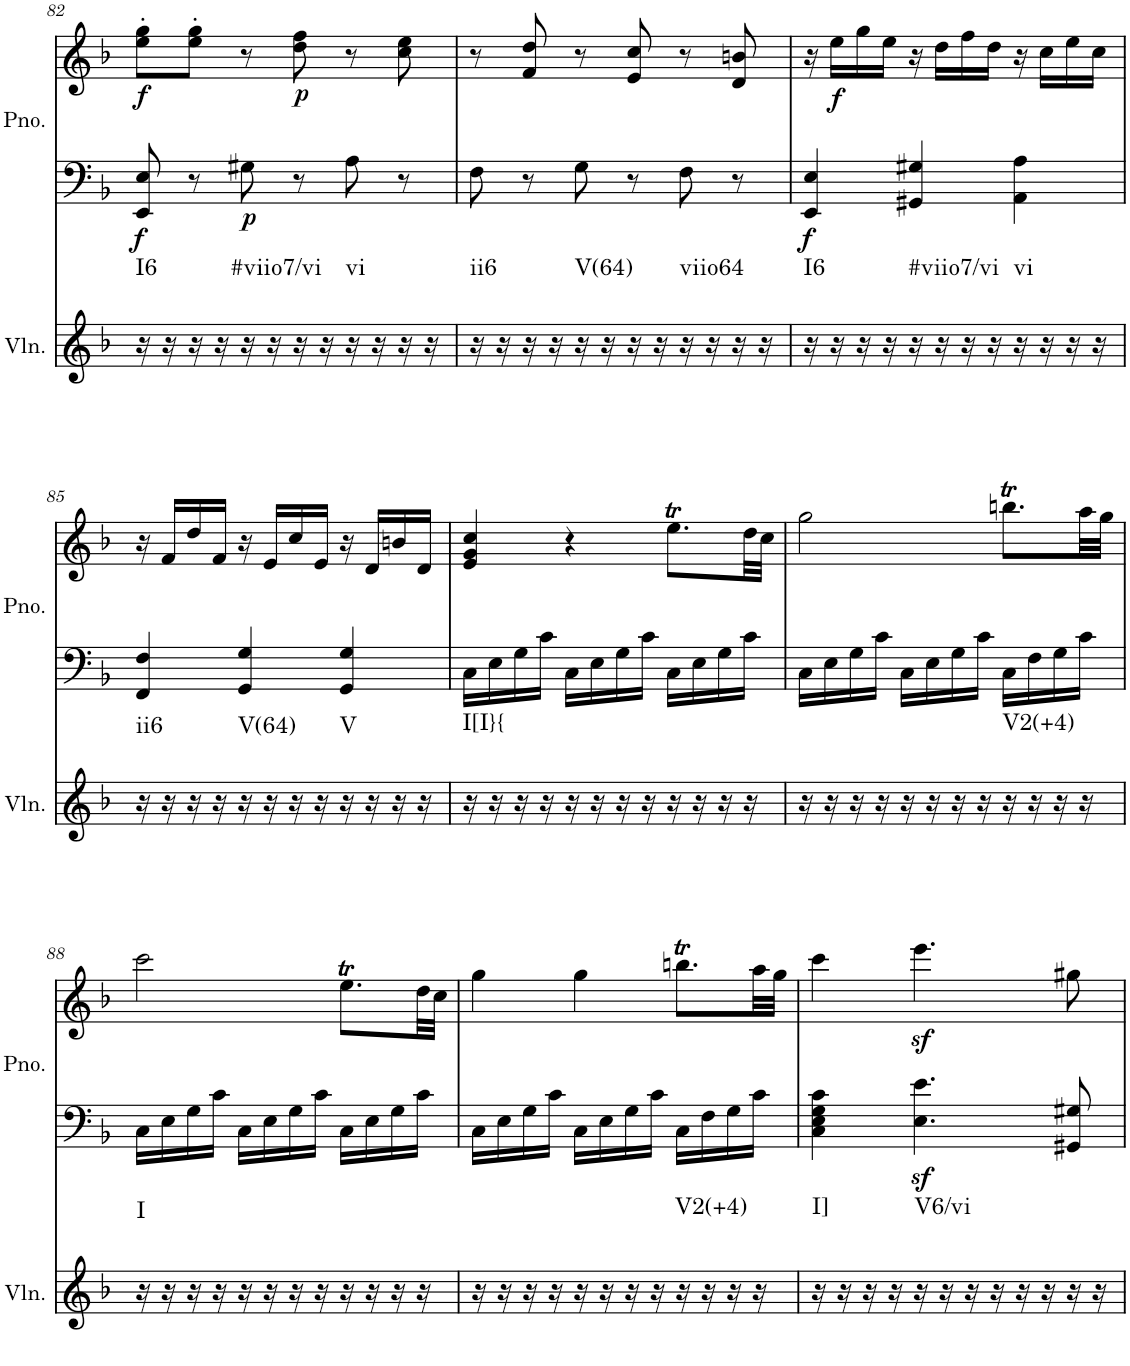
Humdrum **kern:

**kern	**harte	**kern	**kern	**dynam
*part2	*part2	*part1	*part1	*part1
*staff3	*	*staff2	*staff1	*staff1/2
*I"Violin	*	*I"Piano, Piano right	*	*
*I'Vln.	*	*I'Pno.	*	*
!!LO:PB:g=z
*clefG2	*	*clefF4	*clefG2	*
*k[b-]	*	*k[b-]	*k[b-]	*
*M3/4	*	*M3/4	*M3/4	*
=82	=82	=82	=82	=82
!	!	!	!	!LO:DY:b=2
!	!LO:H:kt=I6	!	!	!LO:DY:n=1:b
16r	N	8EE/ 8E/	8ee\' 8gg\'L	f f
16r	.	.	.	.
16r	.	8r	8ee\' 8gg\'J	.
16r	.	.	.	.
!	!LO:H:kt=#viio7/vi	!	!	!LO:DY:n=2:b=2
16r	N	8G#X\	8r	p
16r	.	.	.	.
!	!	!	!	!LO:DY:n=3:b
16r	.	8r	8dd\ 8ff\	p
16r	.	.	.	.
!	!LO:H:kt=vi	!	!	!
16r	N	8A\	8r	.
16r	.	.	.	.
16r	.	8r	8cc\ 8ee\	.
16r	.	.	.	.
=83	=83	=83	=83	=83
!	!LO:H:kt=ii6	!	!	!
16r	N	8F\	8r	.
16r	.	.	.	.
16r	.	8r	8f/ 8dd/	.
16r	.	.	.	.
!	!LO:H:kt=V(64)	!	!	!
16r	N	8G\	8r	.
16r	.	.	.	.
16r	.	8r	8e/ 8cc/	.
16r	.	.	.	.
!	!LO:H:kt=viio64	!	!	!
16r	N	8F\	8r	.
16r	.	.	.	.
16r	.	8r	8d/ 8bn/	.
16r	.	.	.	.
=84	=84	=84	=84	=84
!	!LO:H:kt=I6	!	!	!LO:DY:b=2
16r	N	4EE/ 4E/	16r	f
!	!	!	!	!LO:DY:b
16r	.	.	16ee\LL	f
16r	.	.	16gg\	.
16r	.	.	16ee\JJ	.
!	!LO:H:kt=#viio7/vi	!	!	!
16r	N	4GG#X/ 4G#X/	16r	.
16r	.	.	16dd\LL	.
16r	.	.	16ff\	.
16r	.	.	16dd\JJ	.
!	!LO:H:kt=vi	!	!	!
16r	N	4AA\ 4A\	16r	.
16r	.	.	16cc\LL	.
16r	.	.	16ee\	.
16r	.	.	16cc\JJ	.
!!LO:LB:g=z
=85	=85	=85	=85	=85
!	!LO:H:kt=ii6	!	!	!
16r	N	4FF/ 4F/	16r	.
16r	.	.	16f/LL	.
16r	.	.	16dd/	.
16r	.	.	16f/JJ	.
!	!LO:H:kt=V(64)	!	!	!
16r	N	4GG/ 4G/	16r	.
16r	.	.	16e/LL	.
16r	.	.	16cc/	.
16r	.	.	16e/JJ	.
!	!LO:H:kt=V	!	!	!
16r	N	4GG/ 4G/	16r	.
16r	.	.	16d/LL	.
16r	.	.	16bn/	.
16r	.	.	16d/JJ	.
=86	=86	=86	=86	=86
!	!LO:H:kt=I[I}{	!	!	!
16r	N	16C\LL	4e/ 4g/ 4cc/	.
16r	.	16E\	.	.
16r	.	16G\	.	.
16r	.	16c\JJ	.	.
16r	.	16C\LL	4r	.
16r	.	16E\	.	.
16r	.	16G\	.	.
16r	.	16c\JJ	.	.
16r	.	16C\LL	8.eet\L	.
16r	.	16E\	.	.
16r	.	16G\	.	.
16r	.	16c\JJ	32dd\LL	.
.	.	.	32cc\JJJ	.
=87	=87	=87	=87	=87
16r	.	16C\LL	2gg\	.
16r	.	16E\	.	.
16r	.	16G\	.	.
16r	.	16c\JJ	.	.
16r	.	16C\LL	.	.
16r	.	16E\	.	.
16r	.	16G\	.	.
16r	.	16c\JJ	.	.
!	!LO:H:kt=V2(+4)	!	!	!
16r	N	16C\LL	8.bbnt\L	.
16r	.	16F\	.	.
16r	.	16G\	.	.
16r	.	16c\JJ	32aa\LL	.
.	.	.	32gg\JJJ	.
!!LO:LB:g=z
=88	=88	=88	=88	=88
!	!LO:H:kt=I	!	!	!
16r	N	16C\LL	2ccc\	.
16r	.	16E\	.	.
16r	.	16G\	.	.
16r	.	16c\JJ	.	.
16r	.	16C\LL	.	.
16r	.	16E\	.	.
16r	.	16G\	.	.
16r	.	16c\JJ	.	.
16r	.	16C\LL	8.eet\L	.
16r	.	16E\	.	.
16r	.	16G\	.	.
16r	.	16c\JJ	32dd\LL	.
.	.	.	32cc\JJJ	.
=89	=89	=89	=89	=89
16r	.	16C\LL	4gg\	.
16r	.	16E\	.	.
16r	.	16G\	.	.
16r	.	16c\JJ	.	.
16r	.	16C\LL	4gg\	.
16r	.	16E\	.	.
16r	.	16G\	.	.
16r	.	16c\JJ	.	.
!	!LO:H:kt=V2(+4)	!	!	!
16r	N	16C\LL	8.bbnt\L	.
16r	.	16F\	.	.
16r	.	16G\	.	.
16r	.	16c\JJ	32aa\LL	.
.	.	.	32gg\JJJ	.
=90	=90	=90	=90	=90
!	!LO:H:kt=I]	!	!	!
16r	N	4C\ 4E\ 4G\ 4c\	4ccc\	.
16r	.	.	.	.
16r	.	.	.	.
16r	.	.	.	.
!	!LO:H:kt=V6/vi	!	!	!
16r	N	4.E\z< 4.e\z<	4.eeez<\	.
16r	.	.	.	.
16r	.	.	.	.
16r	.	.	.	.
16r	.	.	.	.
16r	.	.	.	.
16r	.	8GG#X/ 8G#X/	8gg#X\	.
16r	.	.	.	.
=	=	=	=	=
*-	*-	*-	*-	*-
